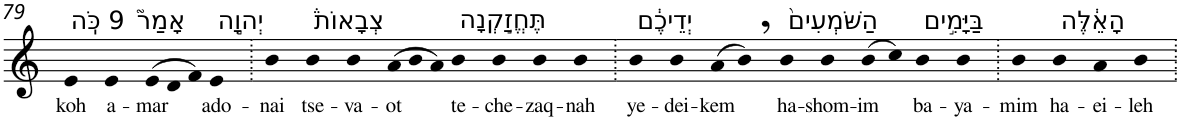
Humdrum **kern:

**kern	**text
*part1	*part1
*staff1	*staff1
*I"Piano	*
*I'Pno	*
!!LO:PB:g=z
*clefG2	*
*k[]	*
=79	=79
!LO:TX:a:t=9 כֹּֽה	!
!	!LO:LY:b
4e	koh
!LO:TX:a:t=אָמַר֮	!
!	!LO:LY:b
4e	a-
!	!LO:LY:b
(>12e	-mar
12d	.
12f)	.
!LO:TX:a:t=יְהוָ֣ה	!
!	!LO:LY:b
4e	ado-
=80.	=80.
!	!LO:LY:b
4b	-nai
!LO:TX:a:t=צְבָאוֹת֒	!
!	!LO:LY:b
4b	tse-
!	!LO:LY:b
4b	-va-
!	!LO:LY:b
(>12a	-ot
12b	.
12a)	.
!LO:TX:a:t=תֶּחֱזַ֣קְנָה	!
!	!LO:LY:b
4b	te-
!	!LO:LY:b
4b	-che-
!	!LO:LY:b
4b	-zaq-
!	!LO:LY:b
4b	-nah
=81.	=81.
!LO:TX:a:t=יְדֵיכֶ֔ם	!
!	!LO:LY:b
4b	ye-
!	!LO:LY:b
4b	-dei-
!	!LO:LY:b
(>8a	-kem
8b,)	.
!LO:TX:a:t=הַשֹּׁמְעִים֙	!
!	!LO:LY:b
4b	ha-
!	!LO:LY:b
4b	-shom-
!	!LO:LY:b
(>8b	-im
8cc)	.
!LO:TX:a:t=בַּיָּמִ֣ים	!
!	!LO:LY:b
4b	ba-
!	!LO:LY:b
4b	-ya-
=82.	=82.
!	!LO:LY:b
4b	-mim
!LO:TX:a:t=הָאֵ֔לֶּה	!
!	!LO:LY:b
4b	ha-
!	!LO:LY:b
4a	-ei-
!	!LO:LY:b
4b	-leh
=.	=.
*-	*-
